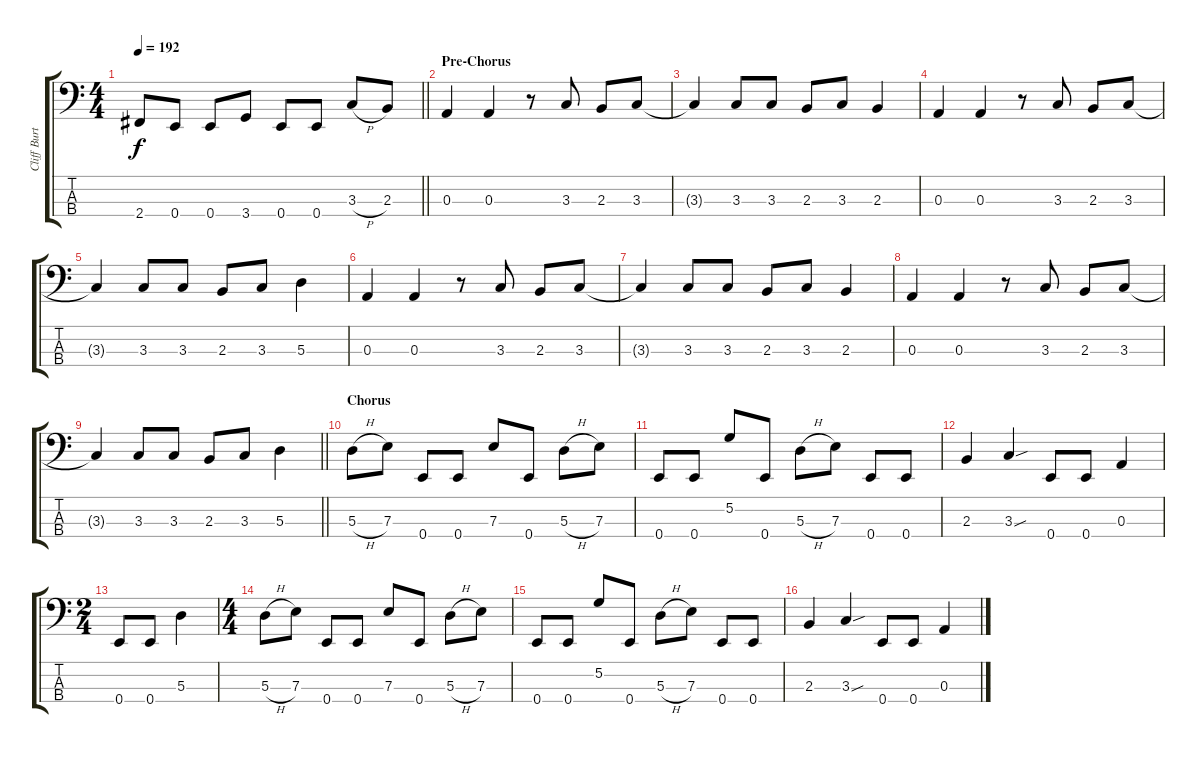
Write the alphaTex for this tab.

\track ("Cliff Burton - Bass" "Cliff Burt") {instrument electricbassfinger}
\staff {score tabs}
\tuning (G2 D2 A1 E1) {hide}
\ts (4 4)
\tempo 192
\clef f4
\barLineRight lightlight
\ks c
2.4.8{dy f} 0.4.8 0.4.8 3.4.8 0.4.8 0.4.8 3.3{h}.8 2.3.8 |
\section ("" "Pre-Chorus")
0.3.4 0.3.4 r.8 3.3.8 2.3.8 3.3.8 |
3.3{t}.4 3.3.8 3.3.8 2.3.8 3.3.8 2.3.4 |
0.3.4 0.3.4 r.8 3.3.8 2.3.8 3.3.8 |
3.3{t}.4 3.3.8 3.3.8 2.3.8 3.3.8 5.3.4 |
0.3.4 0.3.4 r.8 3.3.8 2.3.8 3.3.8 |
3.3{t}.4 3.3.8 3.3.8 2.3.8 3.3.8 2.3.4 |
0.3.4 0.3.4 r.8 3.3.8 2.3.8 3.3.8 |
\barLineRight lightlight
3.3{t}.4 3.3.8 3.3.8 2.3.8 3.3.8 5.3.4 |
\section ("" "Chorus")
5.3{h}.8 7.3.8 0.4.8 0.4.8 7.3.8 0.4.8 5.3{h}.8 7.3.8 |
0.4.8 0.4.8 5.2.8 0.4.8 5.3{h}.8 7.3.8 0.4.8 0.4.8 |
2.3.4 3.3{sou}.4 0.4.8 0.4.8 0.3.4 |
\ts (2 4)
0.4.8 0.4.8 5.3.4 |
\ts (4 4)
5.3{h}.8 7.3.8 0.4.8 0.4.8 7.3.8 0.4.8 5.3{h}.8 7.3.8 |
0.4.8 0.4.8 5.2.8 0.4.8 5.3{h}.8 7.3.8 0.4.8 0.4.8 |
2.3.4 3.3{sou}.4 0.4.8 0.4.8 0.3.4
